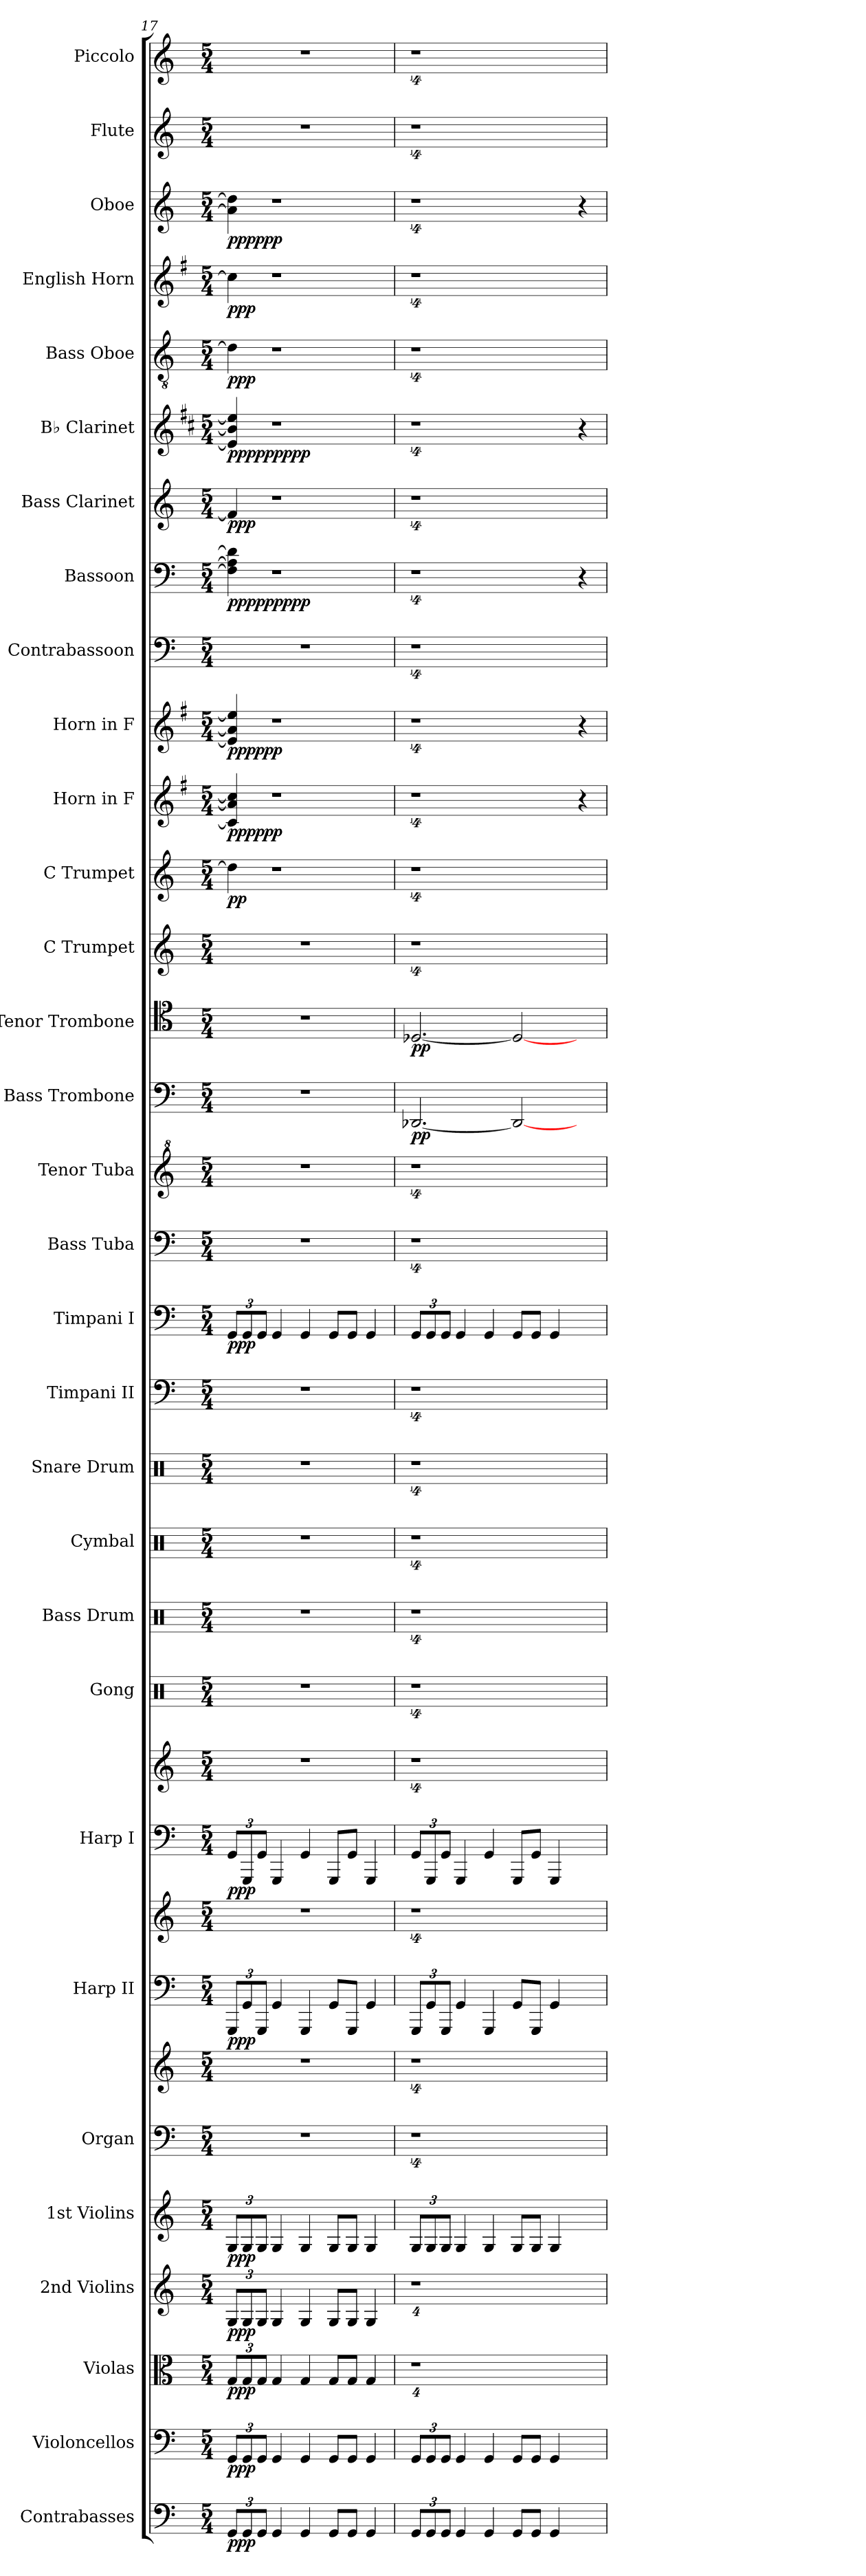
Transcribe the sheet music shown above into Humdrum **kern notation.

**kern	**dynam	**kern	**dynam	**kern	**dynam	**kern	**dynam	**kern	**dynam	**kern	**kern	**kern	**kern	**dynam	**kern	**kern	**dynam	**kern	**kern	**kern	**kern	**kern	**kern	**dynam	**kern	**kern	**kern	**dynam	**kern	**dynam	**kern	**kern	**dynam	**kern	**dynam	**kern	**dynam	**kern	**kern	**dynam	**kern	**dynam	**kern	**dynam	**kern	**dynam	**kern	**dynam	**kern	**dynam	**kern	**kern
*part31	*part31	*part30	*part30	*part29	*part29	*part28	*part28	*part27	*part27	*part26	*part26	*part25	*part25	*part25	*part24	*part24	*part24	*part23	*part22	*part21	*part20	*part19	*part18	*part18	*part17	*part16	*part15	*part15	*part14	*part14	*part13	*part12	*part12	*part11	*part11	*part10	*part10	*part9	*part8	*part8	*part7	*part7	*part6	*part6	*part5	*part5	*part4	*part4	*part3	*part3	*part2	*part1
*staff34	*staff34	*staff33	*staff33	*staff32	*staff32	*staff31	*staff31	*staff30	*staff30	*staff29	*staff28	*staff27	*staff26	*staff26/27	*staff25	*staff24	*staff24/25	*staff23	*staff22	*staff21	*staff20	*staff19	*staff18	*staff18	*staff17	*staff16	*staff15	*staff15	*staff14	*staff14	*staff13	*staff12	*staff12	*staff11	*staff11	*staff10	*staff10	*staff9	*staff8	*staff8	*staff7	*staff7	*staff6	*staff6	*staff5	*staff5	*staff4	*staff4	*staff3	*staff3	*staff2	*staff1
*I"Contrabasses	*	*I"Violoncellos	*	*I"Violas	*	*I"2nd Violins	*	*I"1st Violins	*	*I"Organ	*	*I"Harp II	*	*	*I"Harp I	*	*	*I"Gong	*I"Bass Drum	*I"Cymbal	*I"Snare Drum	*I"Timpani II	*I"Timpani I	*	*I"Bass Tuba	*I"Tenor Tuba	*I"Bass Trombone	*	*I"Tenor Trombone	*	*I"C Trumpet	*I"C Trumpet	*	*I"Horn in F	*	*I"Horn in F	*	*I"Contrabassoon	*I"Bassoon	*	*I"Bass Clarinet	*	*I"B♭ Clarinet	*	*I"Bass Oboe	*	*I"English Horn	*	*I"Oboe	*	*I"Flute	*I"Piccolo
*I'Cbs.	*	*I'Vcs.	*	*I'Vlas.	*	*I'Vlns.	*	*I'Vlns.	*	*I'Org.	*	*I'Hrp.	*	*	*I'Hrp.	*	*	*	*I'B. Dr.	*I'Cym.	*I'Sn. Dr.	*I'Timp.	*I'Timp.	*	*I'Tba.	*	*I'B. Tbn.	*	*I'T. Tbn.	*	*I'C Tpt.	*I'C Tpt.	*	*	*	*	*	*I'Cbsn.	*I'Bsn.	*	*I'B. Cl.	*	*I'B♭ Cl.	*	*	*	*I'E. Hn.	*	*I'Ob.	*	*I'Fl.	*I'Picc.
*clefF4	*	*clefF4	*	*clefC3	*	*clefG2	*	*clefG2	*	*clefF4	*clefG2	*clefF4	*clefG2	*	*clefF4	*clefG2	*	*clefX	*clefX	*clefX	*clefX	*clefF4	*clefF4	*	*clefF4	*clefG^2	*clefF4	*	*clefC4	*	*clefG2	*clefG2	*	*clefG2	*	*clefG2	*	*clefF4	*clefF4	*	*clefG2	*	*clefG2	*	*clefGv2	*	*clefG2	*	*clefG2	*	*clefG2	*clefG2
*ITrd7c12	*	*	*	*	*	*	*	*	*	*	*	*	*	*	*	*	*	*	*	*	*	*	*	*	*	*ITrd15c26	*	*	*	*	*	*	*	*ITrd4c7	*	*ITrd4c7	*	*ITrd7c12	*	*	*ITrd8c14	*	*ITrd1c2	*	*	*	*ITrd4c7	*	*	*	*	*ITrd-7c-12
*k[]	*	*k[]	*	*k[]	*	*k[]	*	*k[]	*	*k[]	*k[]	*k[]	*k[]	*	*k[]	*k[]	*	*k[]	*k[]	*k[]	*k[]	*k[]	*k[]	*	*k[]	*k[]	*k[]	*	*k[]	*	*k[]	*k[]	*	*k[]	*	*k[]	*	*k[]	*k[]	*	*k[]	*	*k[]	*	*k[]	*	*k[]	*	*k[]	*	*k[]	*k[]
*M5/4	*	*M5/4	*	*M5/4	*	*M5/4	*	*M5/4	*	*M5/4	*M5/4	*M5/4	*M5/4	*	*M5/4	*M5/4	*	*M5/4	*M5/4	*M5/4	*M5/4	*M5/4	*M5/4	*	*M5/4	*M5/4	*M5/4	*	*M5/4	*	*M5/4	*M5/4	*	*M5/4	*	*M5/4	*	*M5/4	*M5/4	*	*M5/4	*	*M5/4	*	*M5/4	*	*M5/4	*	*M5/4	*	*M5/4	*M5/4
*Xbrackettup	*	*Xbrackettup	*	*Xbrackettup	*	*Xbrackettup	*	*Xbrackettup	*	*	*	*Xbrackettup	*	*	*Xbrackettup	*	*	*	*	*	*	*	*Xbrackettup	*	*	*	*	*	*	*	*	*	*	*	*	*	*	*	*	*	*	*	*	*	*	*	*	*	*	*	*	*
=17	=17	=17	=17	=17	=17	=17	=17	=17	=17	=17	=17	=17	=17	=17	=17	=17	=17	=17	=17	=17	=17	=17	=17	=17	=17	=17	=17	=17	=17	=17	=17	=17	=17	=17	=17	=17	=17	=17	=17	=17	=17	=17	=17	=17	=17	=17	=17	=17	=17	=17	=17	=17
!	!LO:DY:b	!	!LO:DY:b	!	!LO:DY:b	!	!LO:DY:b	!	!LO:DY:b	!	!	!	!	!LO:DY:b=2	!	!	!LO:DY:b=2	!	!	!	!	!	!	!LO:DY:b	!	!	!	!	!	!	!	!	!LO:DY:b	!	!LO:DY:b	!	!	!	!	!	!	!	!	!	!	!	!	!	!	!	!	!
!	!	!	!	!	!	!	!	!	!	!	!	!	!	!	!	!	!	!	!	!	!	!	!	!	!	!	!	!	!	!	!	!	!	!	!LO:DY:n=1:b	!	!	!	!	!	!	!	!	!	!	!	!	!	!	!	!	!
!	!	!	!	!	!	!	!	!	!	!	!	!	!	!	!	!	!	!	!	!	!	!	!	!	!	!	!	!	!	!	!	!	!	!	!LO:DY:n=2:b	!	!LO:DY:b	!	!	!	!	!	!	!	!	!	!	!	!	!	!	!
!	!	!	!	!	!	!	!	!	!	!	!	!	!	!	!	!	!	!	!	!	!	!	!	!	!	!	!	!	!	!	!	!	!	!	!	!	!LO:DY:n=1:b	!	!	!	!	!	!	!	!	!	!	!	!	!	!	!
!	!	!	!	!	!	!	!	!	!	!	!	!	!	!	!	!	!	!	!	!	!	!	!	!	!	!	!	!	!	!	!	!	!	!	!	!	!LO:DY:n=2:b	!	!	!LO:DY:b	!	!	!	!	!	!	!	!	!	!	!	!
!	!	!	!	!	!	!	!	!	!	!	!	!	!	!	!	!	!	!	!	!	!	!	!	!	!	!	!	!	!	!	!	!	!	!	!	!	!	!	!	!LO:DY:n=1:b	!	!	!	!	!	!	!	!	!	!	!	!
!	!	!	!	!	!	!	!	!	!	!	!	!	!	!	!	!	!	!	!	!	!	!	!	!	!	!	!	!	!	!	!	!	!	!	!	!	!	!	!	!LO:DY:n=2:b	!	!LO:DY:b	!	!LO:DY:b	!	!	!	!	!	!	!	!
!	!	!	!	!	!	!	!	!	!	!	!	!	!	!	!	!	!	!	!	!	!	!	!	!	!	!	!	!	!	!	!	!	!	!	!	!	!	!	!	!	!	!	!	!LO:DY:n=1:b	!	!	!	!	!	!	!	!
!	!	!	!	!	!	!	!	!	!	!	!	!	!	!	!	!	!	!	!	!	!	!	!	!	!	!	!	!	!	!	!	!	!	!	!	!	!	!	!	!	!	!	!	!LO:DY:n=2:b	!	!LO:DY:b	!	!LO:DY:b	!	!LO:DY:b	!	!
!	!	!	!	!	!	!	!	!	!	!	!	!	!	!	!	!	!	!	!	!	!	!	!	!	!	!	!	!	!	!	!	!	!	!	!	!	!	!	!	!	!	!	!	!	!	!	!	!	!	!LO:DY:n=1:b	!	!
12GGG/L	ppp	12GG/L	ppp	12G/L	ppp	12G/L	ppp	12G/L	ppp	4%5r	4%5r	12GGG/L	4%5r	ppp	12GG/L	4%5r	ppp	4%5r	4%5r	4%5r	4%5r	4%5r	12GG/L	ppp	4%5r	4%5r	4%5r	.	4%5r	.	4%5r	4dd-\]	pp	4F/] 4d-/] 4f/]	pp pp pp	4A-/] 4d-/] 4a-/]	pp pp pp	4%5r	4F\] 4A-\] 4d-\]	ppp ppp ppp	4F/]	ppp	4d-/] 4a-/] 4dd-/]	ppp ppp ppp	4d-\]	ppp	4f\]	ppp	4a-\] 4dd-\]	ppp ppp	4%5r	4%5r
12GGG/	.	12GG/	.	12G/	.	12G/	.	12G/	.	.	.	12GG/	.	.	12GGG/	.	.	.	.	.	.	.	12GG/	.	.	.	.	.	.	.	.	.	.	.	.	.	.	.	.	.	.	.	.	.	.	.	.	.	.	.	.	.
12GGG/J	.	12GG/J	.	12G/J	.	12G/J	.	12G/J	.	.	.	12GGG/J	.	.	12GG/J	.	.	.	.	.	.	.	12GG/J	.	.	.	.	.	.	.	.	.	.	.	.	.	.	.	.	.	.	.	.	.	.	.	.	.	.	.	.	.
4GGG/	.	4GG/	.	4G/	.	4G/	.	4G/	.	.	.	4GG/	.	.	4GGG/	.	.	.	.	.	.	.	4GG/	.	.	.	.	.	.	.	.	1r	.	1r	.	1r	.	.	1r	.	1r	.	1r	.	1r	.	1r	.	1r	.	.	.
4GGG/	.	4GG/	.	4G/	.	4G/	.	4G/	.	.	.	4GGG/	.	.	4GG/	.	.	.	.	.	.	.	4GG/	.	.	.	.	.	.	.	.	.	.	.	.	.	.	.	.	.	.	.	.	.	.	.	.	.	.	.	.	.
8GGG/L	.	8GG/L	.	8G/L	.	8G/L	.	8G/L	.	.	.	8GG/L	.	.	8GGG/L	.	.	.	.	.	.	.	8GG/L	.	.	.	.	.	.	.	.	.	.	.	.	.	.	.	.	.	.	.	.	.	.	.	.	.	.	.	.	.
8GGG/J	.	8GG/J	.	8G/J	.	8G/J	.	8G/J	.	.	.	8GGG/J	.	.	8GG/J	.	.	.	.	.	.	.	8GG/J	.	.	.	.	.	.	.	.	.	.	.	.	.	.	.	.	.	.	.	.	.	.	.	.	.	.	.	.	.
4GGG/	.	4GG/	.	4G/	.	4G/	.	4G/	.	.	.	4GG/	.	.	4GGG/	.	.	.	.	.	.	.	4GG/	.	.	.	.	.	.	.	.	.	.	.	.	.	.	.	.	.	.	.	.	.	.	.	.	.	.	.	.	.
=18	=18	=18	=18	=18	=18	=18	=18	=18	=18	=18	=18	=18	=18	=18	=18	=18	=18	=18	=18	=18	=18	=18	=18	=18	=18	=18	=18	=18	=18	=18	=18	=18	=18	=18	=18	=18	=18	=18	=18	=18	=18	=18	=18	=18	=18	=18	=18	=18	=18	=18	=18	=18
!	!	!	!	!	!	!	!	!	!	!	!	!	!	!	!	!	!	!	!	!	!	!	!	!	!	!	!	!LO:DY:b	!	!LO:DY:b	!	!	!	!	!	!	!	!	!	!	!	!	!	!	!	!	!	!	!	!	!	!
12GGG/L	.	12GG/L	.	4%5r	.	4%5r	.	12G/L	.	4%5r	4%5r	12GGG/L	4%5r	.	12GG/L	4%5r	.	4%5r	4%5r	4%5r	4%5r	4%5r	12GG/L	.	4%5r	4%5r	[2.DD-X/	pp	[2.D-X/	pp	4%5r	4%5r	.	4%5r	.	4%5r	.	4%5r	4%5r	.	4%5r	.	4%5r	.	4%5r	.	4%5r	.	4%5r	.	4%5r	4%5r
12GGG/	.	12GG/	.	.	.	.	.	12G/	.	.	.	12GG/	.	.	12GGG/	.	.	.	.	.	.	.	12GG/	.	.	.	.	.	.	.	.	.	.	.	.	.	.	.	.	.	.	.	.	.	.	.	.	.	.	.	.	.
12GGG/J	.	12GG/J	.	.	.	.	.	12G/J	.	.	.	12GGG/J	.	.	12GG/J	.	.	.	.	.	.	.	12GG/J	.	.	.	.	.	.	.	.	.	.	.	.	.	.	.	.	.	.	.	.	.	.	.	.	.	.	.	.	.
4GGG/	.	4GG/	.	.	.	.	.	4G/	.	.	.	4GG/	.	.	4GGG/	.	.	.	.	.	.	.	4GG/	.	.	.	.	.	.	.	.	.	.	.	.	.	.	.	.	.	.	.	.	.	.	.	.	.	.	.	.	.
4GGG/	.	4GG/	.	.	.	.	.	4G/	.	.	.	4GGG/	.	.	4GG/	.	.	.	.	.	.	.	4GG/	.	.	.	.	.	.	.	.	.	.	.	.	.	.	.	.	.	.	.	.	.	.	.	.	.	.	.	.	.
8GGG/L	.	8GG/L	.	.	.	.	.	8G/L	.	.	.	8GG/L	.	.	8GGG/L	.	.	.	.	.	.	.	8GG/L	.	.	.	2DD-/_	.	2D-/_	.	.	.	.	.	.	.	.	.	.	.	.	.	.	.	.	.	.	.	.	.	.	.
8GGG/J	.	8GG/J	.	.	.	.	.	8G/J	.	.	.	8GGG/J	.	.	8GG/J	.	.	.	.	.	.	.	8GG/J	.	.	.	.	.	.	.	.	.	.	.	.	.	.	.	.	.	.	.	.	.	.	.	.	.	.	.	.	.
4GGG/	.	4GG/	.	.	.	.	.	4G/	.	.	.	4GG/	.	.	4GGG/	.	.	.	.	.	.	.	4GG/	.	.	.	.	.	.	.	.	.	.	.	.	.	.	.	.	.	.	.	.	.	.	.	.	.	.	.	.	.
4ryy	.	4ryy	.	4ryy	.	4ryy	.	4ryy	.	4ryy	4ryy	4ryy	4ryy	.	4ryy	4ryy	.	4ryy	4ryy	4ryy	4ryy	4ryy	4ryy	.	4ryy	4ryy	4ryy	.	4ryy	.	4ryy	4ryy	.	4r	.	4r	.	4ryy	4r	.	4ryy	.	4r	.	4ryy	.	4ryy	.	4r	.	4ryy	4ryy
=	=	=	=	=	=	=	=	=	=	=	=	=	=	=	=	=	=	=	=	=	=	=	=	=	=	=	=	=	=	=	=	=	=	=	=	=	=	=	=	=	=	=	=	=	=	=	=	=	=	=	=	=
*-	*-	*-	*-	*-	*-	*-	*-	*-	*-	*-	*-	*-	*-	*-	*-	*-	*-	*-	*-	*-	*-	*-	*-	*-	*-	*-	*-	*-	*-	*-	*-	*-	*-	*-	*-	*-	*-	*-	*-	*-	*-	*-	*-	*-	*-	*-	*-	*-	*-	*-	*-	*-
